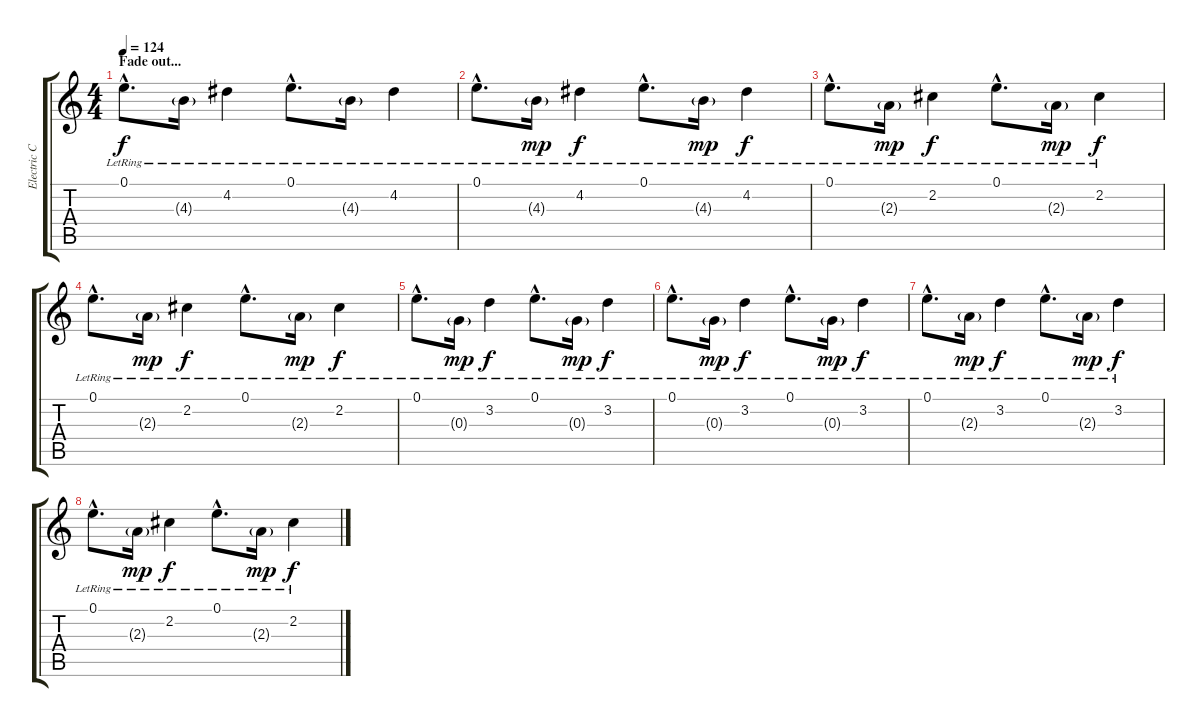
\track ("Electric Clean" "Electric C") {instrument electricguitarclean}
\staff {score tabs}
\tuning (E4 B3 G3 D3 A2 E2) {hide}
\ts (4 4)
\section ("" "Fade out...")
\tempo 124
\clef g2
\ks c
0.1{hac lr}.8{d dy f volume 0} 4.3{g lr}.16 4.2{lr}.4 0.1{hac lr}.8{d} 4.3{g lr}.16 4.2{lr}.4 |
0.1{hac lr}.8{d} 4.3{g lr}.16{dy mp} 4.2{lr}.4{dy f} 0.1{hac lr}.8{d} 4.3{g lr}.16{dy mp} 4.2{lr}.4{dy f} |
0.1{hac lr}.8{d} 2.3{g lr}.16{dy mp} 2.2{lr}.4{dy f} 0.1{hac lr}.8{d} 2.3{g lr}.16{dy mp} 2.2{lr}.4{dy f} |
0.1{hac lr}.8{d} 2.3{g lr}.16{dy mp} 2.2{lr}.4{dy f} 0.1{hac lr}.8{d} 2.3{g lr}.16{dy mp} 2.2{lr}.4{dy f} |
0.1{hac lr}.8{d} 0.3{g lr}.16{dy mp} 3.2{lr}.4{dy f} 0.1{hac lr}.8{d} 0.3{g lr}.16{dy mp} 3.2{lr}.4{dy f} |
0.1{hac lr}.8{d} 0.3{g lr}.16{dy mp} 3.2{lr}.4{dy f} 0.1{hac lr}.8{d} 0.3{g lr}.16{dy mp} 3.2{lr}.4{dy f} |
0.1{hac lr}.8{d} 2.3{g lr}.16{dy mp} 3.2{lr}.4{dy f} 0.1{hac lr}.8{d} 2.3{g lr}.16{dy mp} 3.2{lr}.4{dy f} |
0.1{hac lr}.8{d} 2.3{g lr}.16{dy mp} 2.2{lr}.4{dy f} 0.1{hac lr}.8{d} 2.3{g lr}.16{dy mp} 2.2{lr}.4{dy f}
